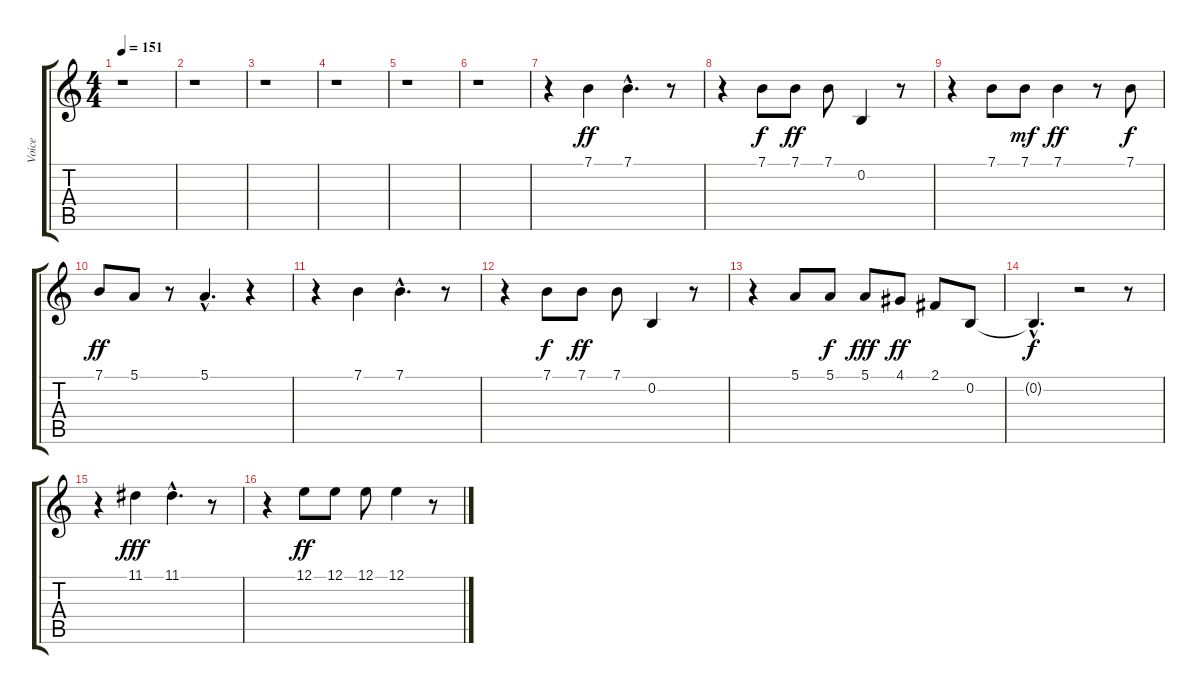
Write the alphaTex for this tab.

\track ("Voice" "Voice") {instrument sopranosax}
\staff {score tabs}
\tuning (E4 B3 G3 D3 A2 E2) {hide}
\ts (4 4)
\tempo 151
\clef g2
\ks c
r.1{dy ff instrument sopranosax} |
r.1 |
r.1 |
r.1 |
r.1 |
r.1 |
r.4 7.1.4 7.1{hac}.4{d} r.8 |
r.4 7.1.8{dy f} 7.1.8{dy ff} 7.1.8 0.2.4 r.8 |
r.4 7.1.8 7.1.8{dy mf} 7.1.4{dy ff} r.8 7.1.8{dy f} |
7.1.8{dy ff} 5.1.8 r.8 5.1{hac}.4{d} r.4 |
r.4 7.1.4 7.1{hac}.4{d} r.8 |
r.4 7.1.8{dy f} 7.1.8{dy ff} 7.1.8 0.2.4 r.8 |
r.4 5.1.8 5.1.8{dy f} 5.1.8{dy fff} 4.1.8{dy ff} 2.1.8 0.2.8 |
0.2{hac t}.4{d dy f} r.2 r.8 |
r.4 11.1.4{dy fff} 11.1{hac}.4{d} r.8 |
r.4 12.1.8{dy ff} 12.1.8 12.1.8 12.1.4 r.8
